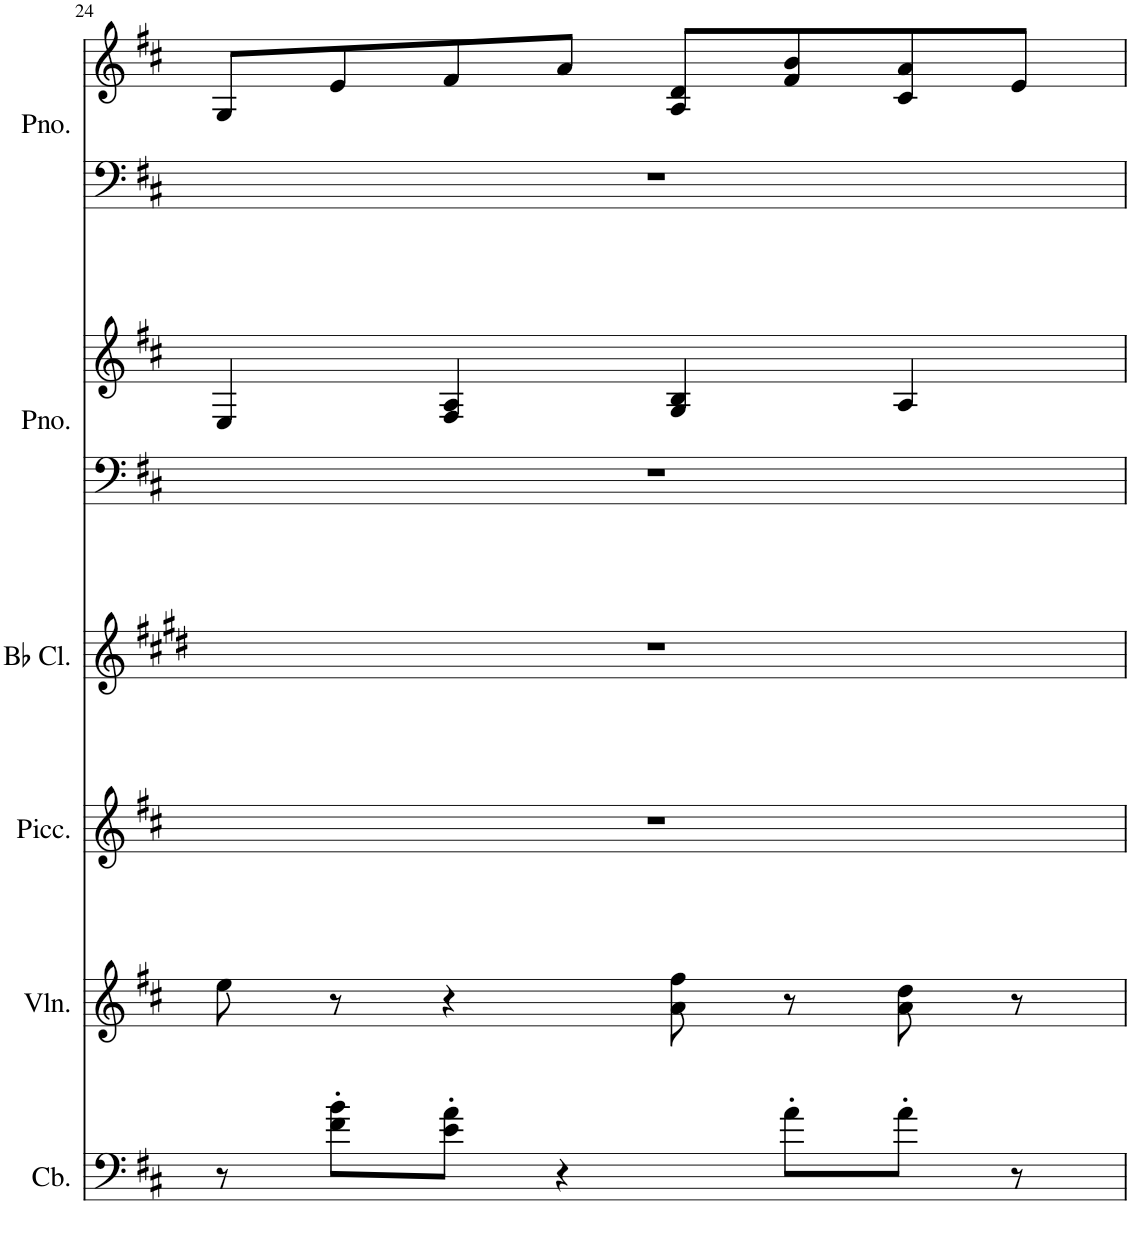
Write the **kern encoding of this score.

**kern	**kern	**kern	**kern	**kern	**kern	**kern	**kern
*part6	*part5	*part4	*part3	*part2	*part2	*part1	*part1
*staff8	*staff7	*staff6	*staff5	*staff4	*staff3	*staff2	*staff1
*I"Contrabass	*I"Violin	*I"Piccolo	*I"Bb Clarinet	*I"Piano	*	*I"Piano	*
*I'Cb.	*I'Vln.	*I'Picc.	*I'Bb Cl.	*I'Pno.	*	*I'Pno.	*
!!LO:PB:g=z
*clefF4	*clefG2	*clefG2	*clefG2	*clefF4	*clefG2	*clefF4	*clefG2
*Trd7c12	*	*Trd-7c-12	*Trd1c2	*	*	*	*
*k[f#c#]	*k[f#c#]	*k[f#c#]	*k[f#c#g#d#]	*k[f#c#]	*k[f#c#]	*k[f#c#]	*k[f#c#]
*M4/4	*M4/4	*M4/4	*M4/4	*M4/4	*M4/4	*M4/4	*M4/4
=24	=24	=24	=24	=24	=24	=24	=24
8r	8ee\	1r	1r	1r	4E/	1r	8G/L
8f#\' 8b\'L	8r	.	.	.	.	.	8e/
8e\' 8a\'J	4r	.	.	.	4F#/ 4A/	.	8f#/
4r	.	.	.	.	.	.	8a/J
.	8a\ 8ff#\	.	.	.	4G/ 4B/	.	8A/ 8d/L
8a'\L	8r	.	.	.	.	.	8f#/ 8b/
8a'\J	8a\ 8dd\	.	.	.	4A/	.	8c#/ 8a/
8r	8r	.	.	.	.	.	8e/J
=	=	=	=	=	=	=	=
*-	*-	*-	*-	*-	*-	*-	*-
